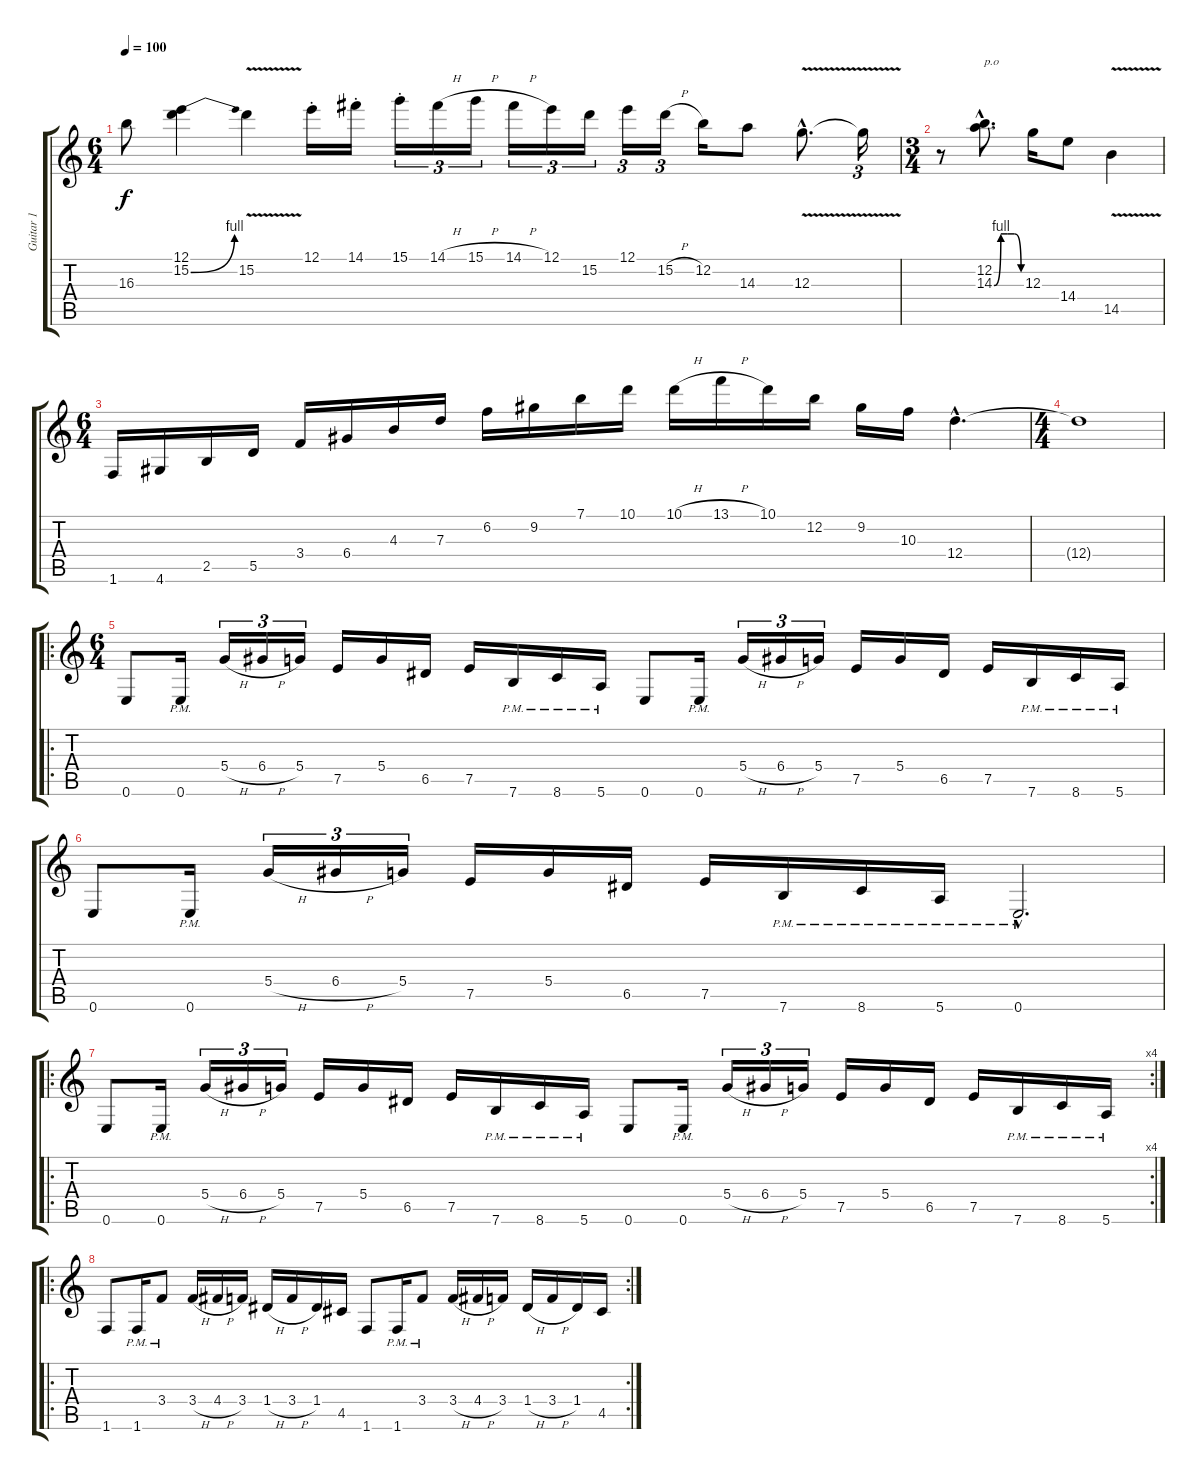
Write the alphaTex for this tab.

\track ("Guitar 1" "Guitar 1") {instrument distortionguitar}
\staff {score tabs}
\tuning (E4 B3 G3 D3 A2 E2) {hide}
\ts (6 4)
\tempo 100
\clef g2
\ks c
16.3{t}.8{dy f} (12.1 15.2{be (bend 0 0 60 4)}).4 15.2{v}.4 12.1{st}.16 14.1{st}.16 15.1{st}.16{tu (3 2)} 14.1{h}.16{tu (3 2)} 15.1{h}.16{tu (3 2)} 14.1{h}.16{tu (3 2)} 12.1.16{tu (3 2)} 15.2.16{tu (3 2)} 12.1.16{tu (3 2)} 15.2{h}.16{tu (3 2)} 12.2.16 14.3.8 12.3{v hac}.8{d} 12.3{t}.16{tu (3 2)} |
\ts (3 4)
r.8 (12.2{hac} 14.3{be (custom 0 0 15 4 30 4 45 4 60 0) hac}).8{d txt "p.o"} 12.3.16 14.4.8 14.5{v}.4 |
\ts (6 4)
1.6.16{balance 4} 4.6.16 2.5.16 5.5.16 3.4.16 6.4.16 4.3.16 7.3.16 6.2.16 9.2.16 7.1.16 10.1.16 10.1{h}.16 13.1{h}.16 10.1.16 12.2.16 9.2.16 10.3.16 12.4{hac}.4{d} |
\ts (4 4)
12.4{t}.1 |
\ro
\ts (6 4)
0.6.8 0.6{pm}.16 5.4{h}.16{tu (3 2)} 6.4{h}.16{tu (3 2)} 5.4.16{tu (3 2)} 7.5.16 5.4.16 6.5.16 7.5.16 7.6{pm}.16 8.6{pm}.16 5.6{pm}.16 0.6.8 0.6{pm}.16 5.4{h}.16{tu (3 2)} 6.4{h}.16{tu (3 2)} 5.4.16{tu (3 2)} 7.5.16 5.4.16 6.5.16 7.5.16 7.6{pm}.16 8.6{pm}.16 5.6{pm}.16 |
0.6.8 0.6{pm}.16 5.4{h}.16{tu (3 2)} 6.4{h}.16{tu (3 2)} 5.4.16{tu (3 2)} 7.5.16 5.4.16 6.5.16 7.5.16 7.6{pm}.16 8.6{pm}.16 5.6{pm}.16 0.6{hac pm}.2{d} |
\ro
\rc 4
0.6.8 0.6{pm}.16 5.4{h}.16{tu (3 2)} 6.4{h}.16{tu (3 2)} 5.4.16{tu (3 2)} 7.5.16 5.4.16 6.5.16 7.5.16 7.6{pm}.16 8.6{pm}.16 5.6{pm}.16 0.6.8 0.6{pm}.16 5.4{h}.16{tu (3 2)} 6.4{h}.16{tu (3 2)} 5.4.16{tu (3 2)} 7.5.16 5.4.16 6.5.16 7.5.16 7.6{pm}.16 8.6{pm}.16 5.6{pm}.16 |
\ro
\rc 2
1.6.8 1.6{pm}.16 3.4{pm}.8 3.4{h}.16 4.4{h}.16 3.4.16 1.4{h}.16 3.4{h}.16 1.4.16 4.5.16 1.6.8 1.6{pm}.16 3.4{pm}.8 3.4{h}.16 4.4{h}.16 3.4.16 1.4{h}.16 3.4{h}.16 1.4.16 4.5.16
